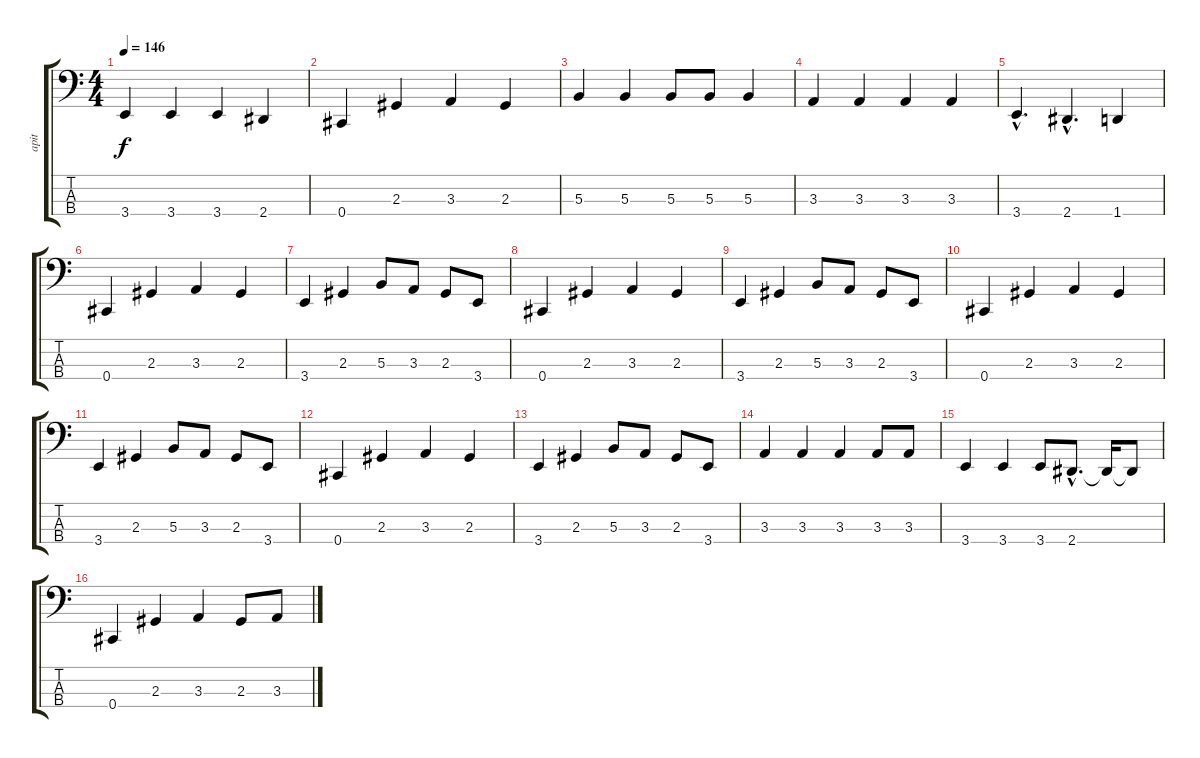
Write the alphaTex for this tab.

\track ("apit" "apit") {instrument electricbasspick}
\staff {score tabs}
\tuning (E2 B1 Gb1 Db1) {hide}
\ts (4 4)
\tempo 146
\clef f4
\ks c
3.4.4{dy f} 3.4.4 3.4.4 2.4.4 |
0.4.4 2.3.4 3.3.4 2.3.4 |
5.3.4 5.3.4 5.3.8 5.3.8 5.3.4 |
3.3.4 3.3.4 3.3.4 3.3.4 |
3.4{hac}.4{d} 2.4{hac}.4{d} 1.4.4 |
0.4.4 2.3.4 3.3.4 2.3.4 |
3.4.4 2.3.4 5.3.8 3.3.8 2.3.8 3.4.8 |
0.4.4 2.3.4 3.3.4 2.3.4 |
3.4.4 2.3.4 5.3.8 3.3.8 2.3.8 3.4.8 |
0.4.4 2.3.4 3.3.4 2.3.4 |
3.4.4 2.3.4 5.3.8 3.3.8 2.3.8 3.4.8 |
0.4.4 2.3.4 3.3.4 2.3.4 |
3.4.4 2.3.4 5.3.8 3.3.8 2.3.8 3.4.8 |
3.3.4 3.3.4 3.3.4 3.3.8 3.3.8 |
3.4.4 3.4.4 3.4.8 2.4{hac}.8{d} 2.4{t}.16 2.4{t}.8 |
0.4.4 2.3.4 3.3.4 2.3.8 3.3.8
